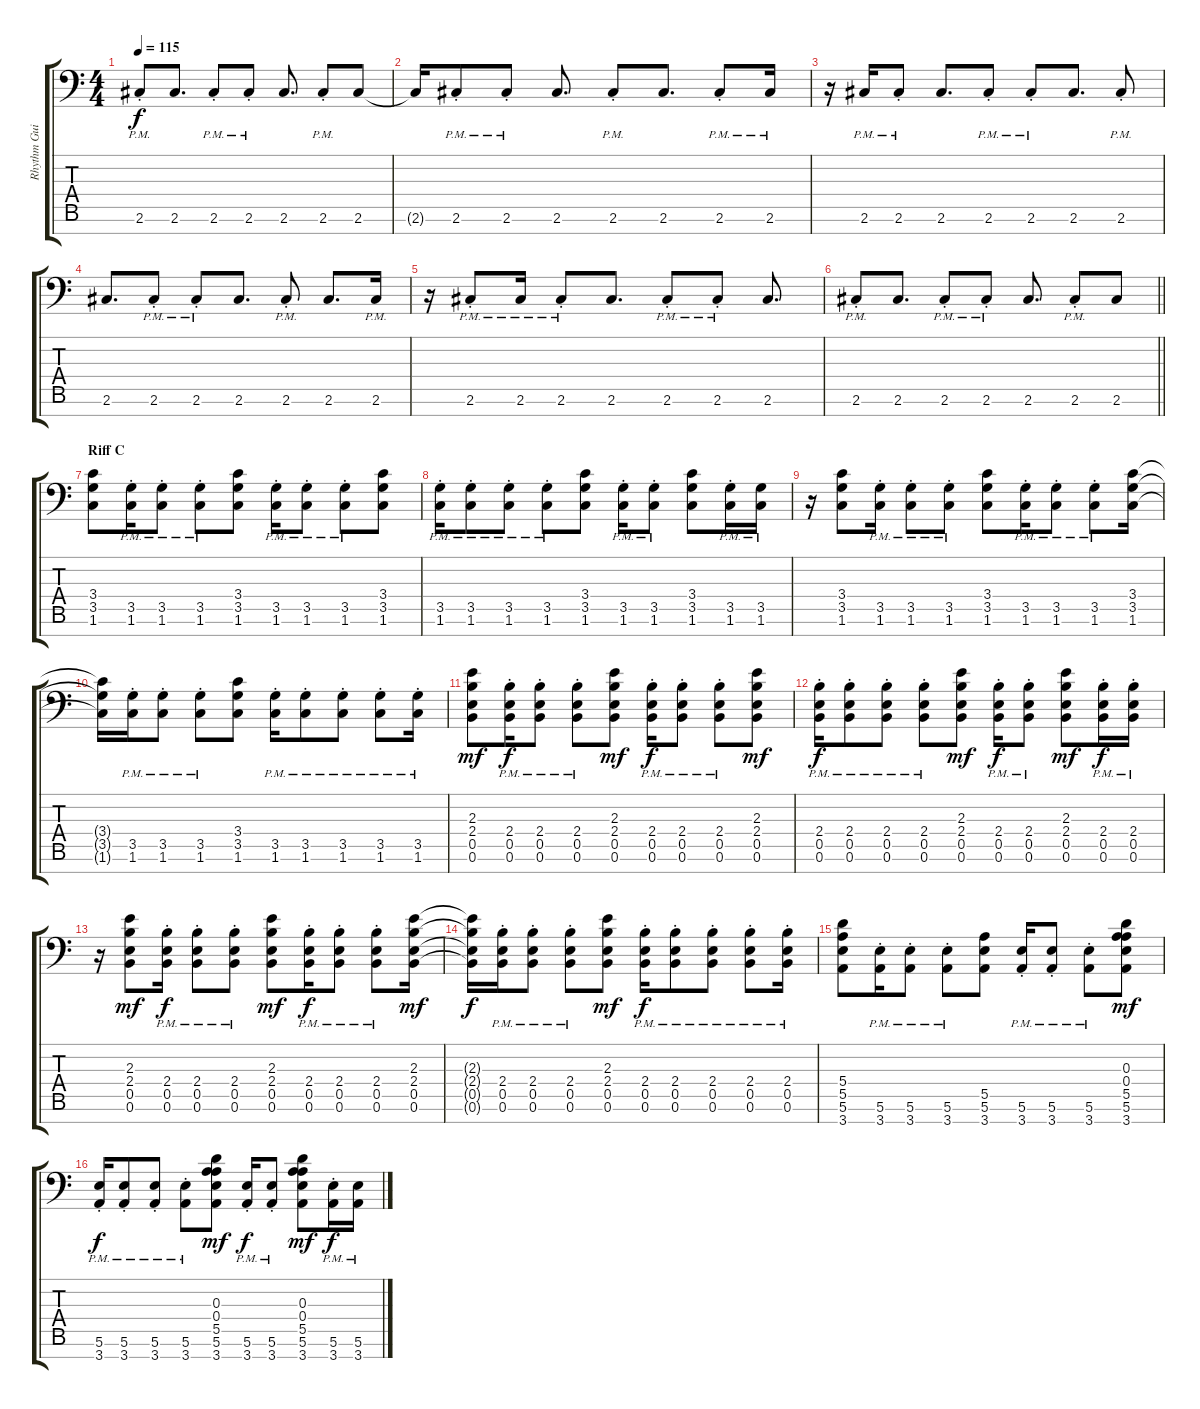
\track ("Rhythm Guitar L" "Rhythm Gui") {instrument distortionguitar}
\staff {score tabs}
\tuning (B3 G3 D3 A2 E2 B1 Gb1) {hide}
\ts (4 4)
\tempo 115
\clef f4
\ks c
2.6{pm st}.8{dy f} 2.6.8{d} 2.6{pm st}.8 2.6{pm st}.8 2.6.8{d} 2.6{pm st}.8 2.6.8 |
2.6{t}.16 2.6{pm st}.8 2.6{pm st}.8 2.6.8{d} 2.6{pm st}.8 2.6.8{d} 2.6{pm st}.8 2.6{pm}.16 |
r.16 2.6{pm}.16 2.6{pm st}.8 2.6.8{d} 2.6{pm st}.8 2.6{pm st}.8 2.6.8{d} 2.6{pm st}.8 |
2.6.8{d} 2.6{pm st}.8 2.6{pm st}.8 2.6.8{d} 2.6{pm st}.8 2.6.8{d} 2.6{pm}.16 |
r.16 2.6{pm st}.8 2.6{pm}.16 2.6{pm st}.8 2.6.8{d} 2.6{pm st}.8 2.6{pm st}.8 2.6.8{d} |
\barLineRight lightlight
2.6{pm st}.8 2.6.8{d} 2.6{pm st}.8 2.6{pm st}.8 2.6.8{d} 2.6{pm st}.8 2.6.8 |
\section ("" "Riff C")
(3.4 3.5 1.6).8 (3.5{pm st} 1.6{pm st}).16 (3.5{pm st} 1.6{pm st}).8 (3.5{pm st} 1.6{pm st}).8 (3.4 3.5 1.6).8 (3.5{pm st} 1.6{pm st}).16 (3.5{pm st} 1.6{pm st}).8 (3.5{pm st} 1.6{pm st}).8 (3.4 3.5 1.6).8 |
(3.5{pm st} 1.6{pm st}).16 (3.5{pm st} 1.6{pm st}).8 (3.5{pm st} 1.6{pm st}).8 (3.5{pm st} 1.6{pm st}).8 (3.4 3.5 1.6).8 (3.5{pm st} 1.6{pm st}).16 (3.5{pm st} 1.6{pm st}).8 (3.4 3.5 1.6).8 (3.5{pm st} 1.6{pm st}).16 (3.5{pm} 1.6{pm}).16 |
r.16 (3.4 3.5 1.6).8 (3.5{pm st} 1.6{pm st}).16 (3.5{pm st} 1.6{pm st}).8 (3.5{pm st} 1.6{pm st}).8 (3.4 3.5 1.6).8 (3.5{pm st} 1.6{pm st}).16 (3.5{pm st} 1.6{pm st}).8 (3.5{pm st} 1.6{pm st}).8 (3.4 3.5 1.6).16 |
(3.4{t} 3.5{t} 1.6{t}).16 (3.5{pm st} 1.6{pm st}).16 (3.5{pm st} 1.6{pm st}).8 (3.5{pm st} 1.6{pm st}).8 (3.4 3.5 1.6).8 (3.5{pm st} 1.6{pm st}).16 (3.5{pm st} 1.6{pm st}).8 (3.5{pm st} 1.6{pm st}).8 (3.5{pm st} 1.6{pm st}).8 (3.5{pm st} 1.6{pm st}).16 |
(2.3 2.4 0.5 0.6).8{dy mf} (2.4{pm st} 0.5{pm st} 0.6{pm st}).16{dy f} (2.4{pm st} 0.5{pm st} 0.6{pm st}).8 (2.4{pm st} 0.5{pm st} 0.6{pm st}).8 (2.3 2.4 0.5 0.6).8{dy mf} (2.4{pm st} 0.5{pm st} 0.6{pm st}).16{dy f} (2.4{pm st} 0.5{pm st} 0.6{pm st}).8 (2.4{pm st} 0.5{pm st} 0.6{pm st}).8 (2.3 2.4 0.5 0.6).8{dy mf} |
(2.4{pm st} 0.5{pm st} 0.6{pm st}).16{dy f} (2.4{pm st} 0.5{pm st} 0.6{pm st}).8 (2.4{pm st} 0.5{pm st} 0.6{pm st}).8 (2.4{pm st} 0.5{pm st} 0.6{pm st}).8 (2.3 2.4 0.5 0.6).8{dy mf} (2.4{pm st} 0.5{pm st} 0.6{pm st}).16{dy f} (2.4{pm st} 0.5{pm st} 0.6{pm st}).8 (2.3 2.4 0.5 0.6).8{dy mf} (2.4{pm st} 0.5{pm st} 0.6{pm st}).16{dy f} (2.4{pm st} 0.5{pm} 0.6{pm}).16 |
r.16 (2.3 2.4 0.5 0.6).8{dy mf} (2.4{pm st} 0.5{pm st} 0.6{pm st}).16{dy f} (2.4{pm st} 0.5{pm st} 0.6{pm st}).8 (2.4{pm st} 0.5{pm st} 0.6{pm st}).8 (2.3 2.4 0.5 0.6).8{dy mf} (2.4{pm st} 0.5{pm st} 0.6{pm st}).16{dy f} (2.4{pm st} 0.5{pm st} 0.6{pm st}).8 (2.4{pm st} 0.5{pm st} 0.6{pm st}).8 (2.3 2.4 0.5 0.6).16{dy mf} |
(2.3{t} 2.4{t} 0.5{t} 0.6{t}).16{dy f} (2.4{pm st} 0.5{pm st} 0.6{pm st}).16 (2.4{pm st} 0.5{pm st} 0.6{pm st}).8 (2.4{pm st} 0.5{pm st} 0.6{pm st}).8 (2.3 2.4 0.5 0.6).8{dy mf} (2.4{pm st} 0.5{pm st} 0.6{pm st}).16{dy f} (2.4{pm st} 0.5{pm st} 0.6{pm st}).8 (2.4{pm st} 0.5{pm st} 0.6{pm st}).8 (2.4{pm st} 0.5{pm st} 0.6{pm st}).8 (2.4{pm st} 0.5{pm st} 0.6{pm st}).16 |
(5.4 5.5 5.6 3.7).8 (5.6{pm st} 3.7{pm st}).16 (5.6{pm st} 3.7{pm st}).8 (5.6{pm st} 3.7{pm st}).8 (5.5 5.6 3.7).8 (5.6{pm st} 3.7{pm st}).16 (5.6{pm st} 3.7{pm st}).8 (5.6{pm st} 3.7{pm st}).8 (0.3 0.4 5.5 5.6 3.7).8{dy mf} |
(5.6{pm st} 3.7{pm st}).16{dy f} (5.6{pm st} 3.7{pm st}).8 (5.6{pm st} 3.7{pm st}).8 (5.6{pm st} 3.7{pm st}).8 (0.3 0.4 5.5 5.6 3.7).8{dy mf} (5.6{pm st} 3.7{pm st}).16{dy f} (5.6{pm st} 3.7{pm st}).8 (0.3 0.4 5.5 5.6 3.7).8{dy mf} (5.6{pm st} 3.7{pm st}).16{dy f} (5.6{pm} 3.7{pm}).16
